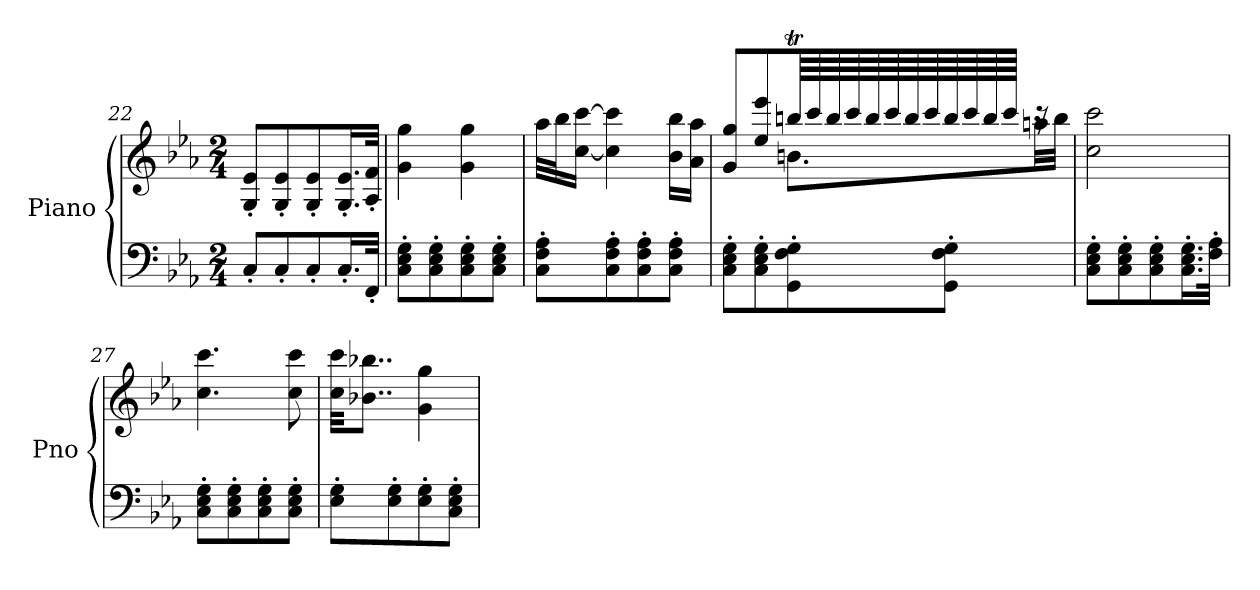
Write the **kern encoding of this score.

**kern	**kern	**dynam
*part1	*part1	*part1
*staff2	*staff1	*staff1/2
*I"Piano	*	*
*I'Pno	*	*
*clefF4	*clefG2	*
*k[b-e-a-]	*k[b-e-a-]	*
*M2/4	*M2/4	*
=22	=22	=22
8C'/L	8G/' 8e-/'L	.
8C'/	8G/' 8e-/'	.
8C'/	8G/' 8e-/'	.
16.C'/L	16.G/' 16.e-/'L	.
32FF'/JJk	32A-/' 32f/'JJk	.
!!LO:LB:g=z
=23	=23	=23
!	!	!LO:DY:b=2
!	!	!LO:DY:n=1:b
8C\' 8E-\' 8G\'L	4g\ 4gg\	p mp
8C\' 8E-\' 8G\'	.	.
8C\' 8E-\' 8G\'	4g\ 4gg\	.
8C\' 8E-\' 8G\'J	.	.
=24	=24	=24
8C\' 8F\' 8A-\'L	32aa-\LLL	.
.	32bb-\J	.
.	[16cc\ [16ccc\JJ	.
8C\' 8F\' 8A-\'	4cc\] 4ccc\]	.
8C\' 8F\' 8A-\'	.	.
8C\' 8F\' 8A-\'J	16b-\ 16bb-\LL	.
.	16a-\ 16aa-\JJ	.
=25	=25	=25
*	*^	*
8C\' 8E-\' 8G\'L	8g/ 8gg/L	4reyy	.
8C\' 8E-\' 8G\'	8ee-/ 8eee-/	.	.
8GG\' 8F\' 8G\'	64bbnt/LLL	8.bn\L	.
.	64ccc/	.	.
.	64bb/	.	.
.	64ccc/	.	.
.	64bb/	.	.
.	64ccc/	.	.
.	64bb/	.	.
.	64ccc/	.	.
8GG\' 8F\' 8G\'J	64bb/	.	.
.	64ccc/	.	.
.	64bb/	.	.
.	64ccc/JJJJ	.	.
.	16rccc	32aan\LL	.
.	.	32bb\JJJ	.
*	*v	*v	*
=26	=26	=26
8C\' 8E-\' 8G\'L	2cc\ 2ccc\	.
8C\' 8E-\' 8G\'	.	.
8C\' 8E-\' 8G\'	.	.
16.C\' 16.E-\' 16.G\'L	.	.
32F\' 32A-\'JJk	.	.
=27	=27	=27
8C\' 8E-\' 8G\'L	4.cc\ 4.ccc\	.
8C\' 8E-\' 8G\'	.	.
8C\' 8E-\' 8G\'	.	.
8C\' 8E-\' 8G\'J	8cc\ 8ccc\	.
=28	=28	=28
8E-\' 8G\'L	32cc\ 32ccc\KKL	.
.	8..b-X\ 8..bb-X\J	.
8E-\' 8G\'	.	.
8E-\' 8G\'	4g\ 4gg\	.
8C\' 8E-\' 8G\'J	.	.
=	=	=
*-	*-	*-
